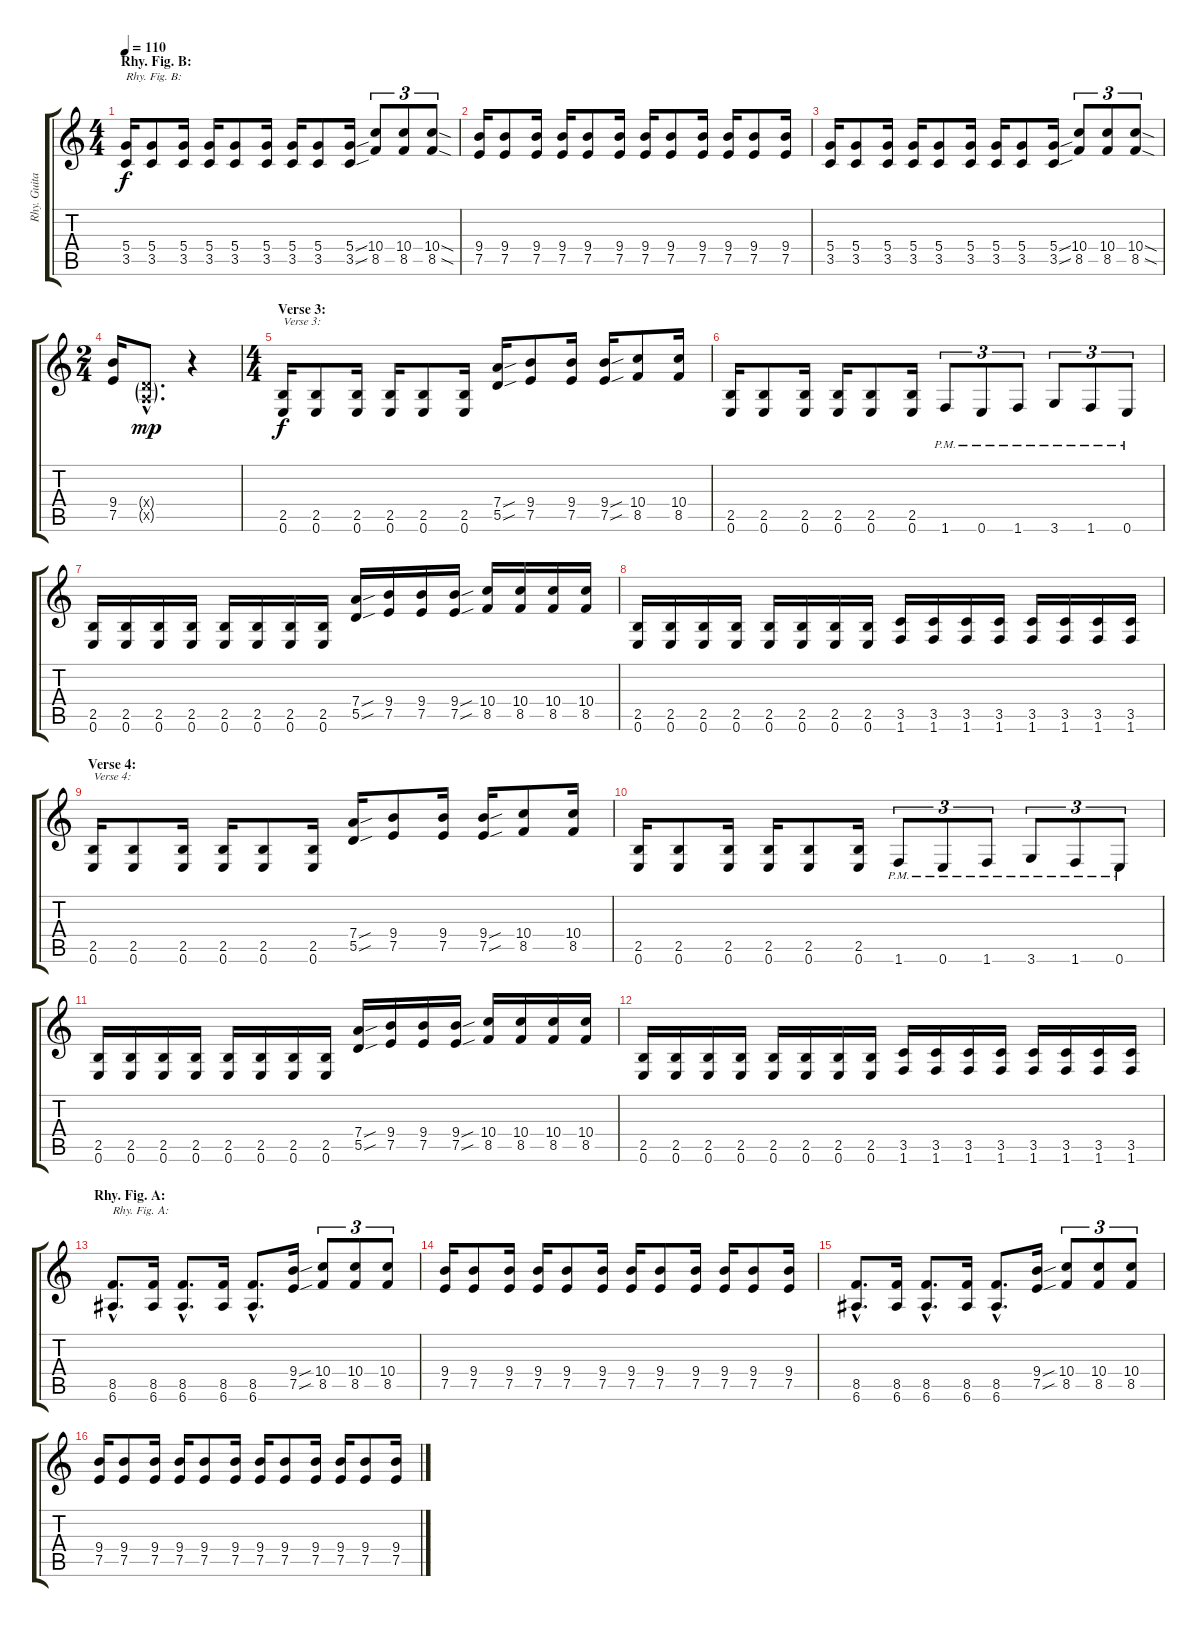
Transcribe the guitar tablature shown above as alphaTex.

\track ("Rhy. Guitar 1" "Rhy. Guita") {instrument distortionguitar}
\staff {score tabs}
\tuning (E4 B3 G3 D3 A2 E2) {hide}
\ts (4 4)
\section ("" "Rhy. Fig. B:")
\tempo 110
\clef g2
\ks c
(5.4 3.5).16{txt "Rhy. Fig. B:" dy f} (5.4 3.5).8 (5.4 3.5).16 (5.4 3.5).16 (5.4 3.5).8 (5.4 3.5).16 (5.4 3.5).16 (5.4 3.5).8 (5.4{sou} 3.5{sou}).16 (10.4 8.5).8{tu (3 2)} (10.4 8.5).8{tu (3 2)} (10.4{sod} 8.5{sod}).8{tu (3 2)} |
(9.4 7.5).16 (9.4 7.5).8 (9.4 7.5).16 (9.4 7.5).16 (9.4 7.5).8 (9.4 7.5).16 (9.4 7.5).16 (9.4 7.5).8 (9.4 7.5).16 (9.4 7.5).16 (9.4 7.5).8 (9.4 7.5).16 |
(5.4 3.5).16 (5.4 3.5).8 (5.4 3.5).16 (5.4 3.5).16 (5.4 3.5).8 (5.4 3.5).16 (5.4 3.5).16 (5.4 3.5).8 (5.4{sou} 3.5{sou}).16 (10.4 8.5).8{tu (3 2)} (10.4 8.5).8{tu (3 2)} (10.4{sod} 8.5{sod}).8{tu (3 2)} |
\ts (2 4)
(9.4 7.5).16 (0.4{g hac x} 0.5{g hac x}).8{d dy mp} r.4 |
\ts (4 4)
\section ("" "Verse 3:")
(2.5 0.6).16{txt "Verse 3:" dy f} (2.5 0.6).8 (2.5 0.6).16 (2.5 0.6).16 (2.5 0.6).8 (2.5 0.6).16 (7.4{sou} 5.5{sou}).16 (9.4 7.5).8 (9.4 7.5).16 (9.4{sou} 7.5{sou}).16 (10.4 8.5).8 (10.4 8.5).16 |
(2.5 0.6).16 (2.5 0.6).8 (2.5 0.6).16 (2.5 0.6).16 (2.5 0.6).8 (2.5 0.6).16 1.6{pm}.8{tu (3 2)} 0.6{pm}.8{tu (3 2)} 1.6{pm}.8{tu (3 2)} 3.6{pm}.8{tu (3 2)} 1.6{pm}.8{tu (3 2)} 0.6{pm}.8{tu (3 2)} |
(2.5 0.6).16 (2.5 0.6).16 (2.5 0.6).16 (2.5 0.6).16 (2.5 0.6).16 (2.5 0.6).16 (2.5 0.6).16 (2.5 0.6).16 (7.4{sou} 5.5{sou}).16 (9.4 7.5).16 (9.4 7.5).16 (9.4{sou} 7.5{sou}).16 (10.4 8.5).16 (10.4 8.5).16 (10.4 8.5).16 (10.4 8.5).16 |
(2.5 0.6).16 (2.5 0.6).16 (2.5 0.6).16 (2.5 0.6).16 (2.5 0.6).16 (2.5 0.6).16 (2.5 0.6).16 (2.5 0.6).16 (3.5 1.6).16 (3.5 1.6).16 (3.5 1.6).16 (3.5 1.6).16 (3.5 1.6).16 (3.5 1.6).16 (3.5 1.6).16 (3.5 1.6).16 |
\section ("" "Verse 4:")
(2.5 0.6).16{txt "Verse 4:"} (2.5 0.6).8 (2.5 0.6).16 (2.5 0.6).16 (2.5 0.6).8 (2.5 0.6).16 (7.4{sou} 5.5{sou}).16 (9.4 7.5).8 (9.4 7.5).16 (9.4{sou} 7.5{sou}).16 (10.4 8.5).8 (10.4 8.5).16 |
(2.5 0.6).16 (2.5 0.6).8 (2.5 0.6).16 (2.5 0.6).16 (2.5 0.6).8 (2.5 0.6).16 1.6{pm}.8{tu (3 2)} 0.6{pm}.8{tu (3 2)} 1.6{pm}.8{tu (3 2)} 3.6{pm}.8{tu (3 2)} 1.6{pm}.8{tu (3 2)} 0.6{pm}.8{tu (3 2)} |
(2.5 0.6).16 (2.5 0.6).16 (2.5 0.6).16 (2.5 0.6).16 (2.5 0.6).16 (2.5 0.6).16 (2.5 0.6).16 (2.5 0.6).16 (7.4{sou} 5.5{sou}).16 (9.4 7.5).16 (9.4 7.5).16 (9.4{sou} 7.5{sou}).16 (10.4 8.5).16 (10.4 8.5).16 (10.4 8.5).16 (10.4 8.5).16 |
(2.5 0.6).16 (2.5 0.6).16 (2.5 0.6).16 (2.5 0.6).16 (2.5 0.6).16 (2.5 0.6).16 (2.5 0.6).16 (2.5 0.6).16 (3.5 1.6).16 (3.5 1.6).16 (3.5 1.6).16 (3.5 1.6).16 (3.5 1.6).16 (3.5 1.6).16 (3.5 1.6).16 (3.5 1.6).16 |
\section ("" "Rhy. Fig. A:")
(8.5{hac} 6.6{hac}).8{d txt "Rhy. Fig. A:"} (8.5 6.6).16 (8.5{hac} 6.6{hac}).8{d} (8.5 6.6).16 (8.5{hac} 6.6{hac}).8{d} (9.4{sou} 7.5{sou}).16 (10.4 8.5).8{tu (3 2)} (10.4 8.5).8{tu (3 2)} (10.4 8.5).8{tu (3 2)} |
(9.4 7.5).16 (9.4 7.5).8 (9.4 7.5).16 (9.4 7.5).16 (9.4 7.5).8 (9.4 7.5).16 (9.4 7.5).16 (9.4 7.5).8 (9.4 7.5).16 (9.4 7.5).16 (9.4 7.5).8 (9.4 7.5).16 |
(8.5{hac} 6.6{hac}).8{d} (8.5 6.6).16 (8.5{hac} 6.6{hac}).8{d} (8.5 6.6).16 (8.5{hac} 6.6{hac}).8{d} (9.4{sou} 7.5{sou}).16 (10.4 8.5).8{tu (3 2)} (10.4 8.5).8{tu (3 2)} (10.4 8.5).8{tu (3 2)} |
(9.4 7.5).16 (9.4 7.5).8 (9.4 7.5).16 (9.4 7.5).16 (9.4 7.5).8 (9.4 7.5).16 (9.4 7.5).16 (9.4 7.5).8 (9.4 7.5).16 (9.4 7.5).16 (9.4 7.5).8 (9.4 7.5).16
